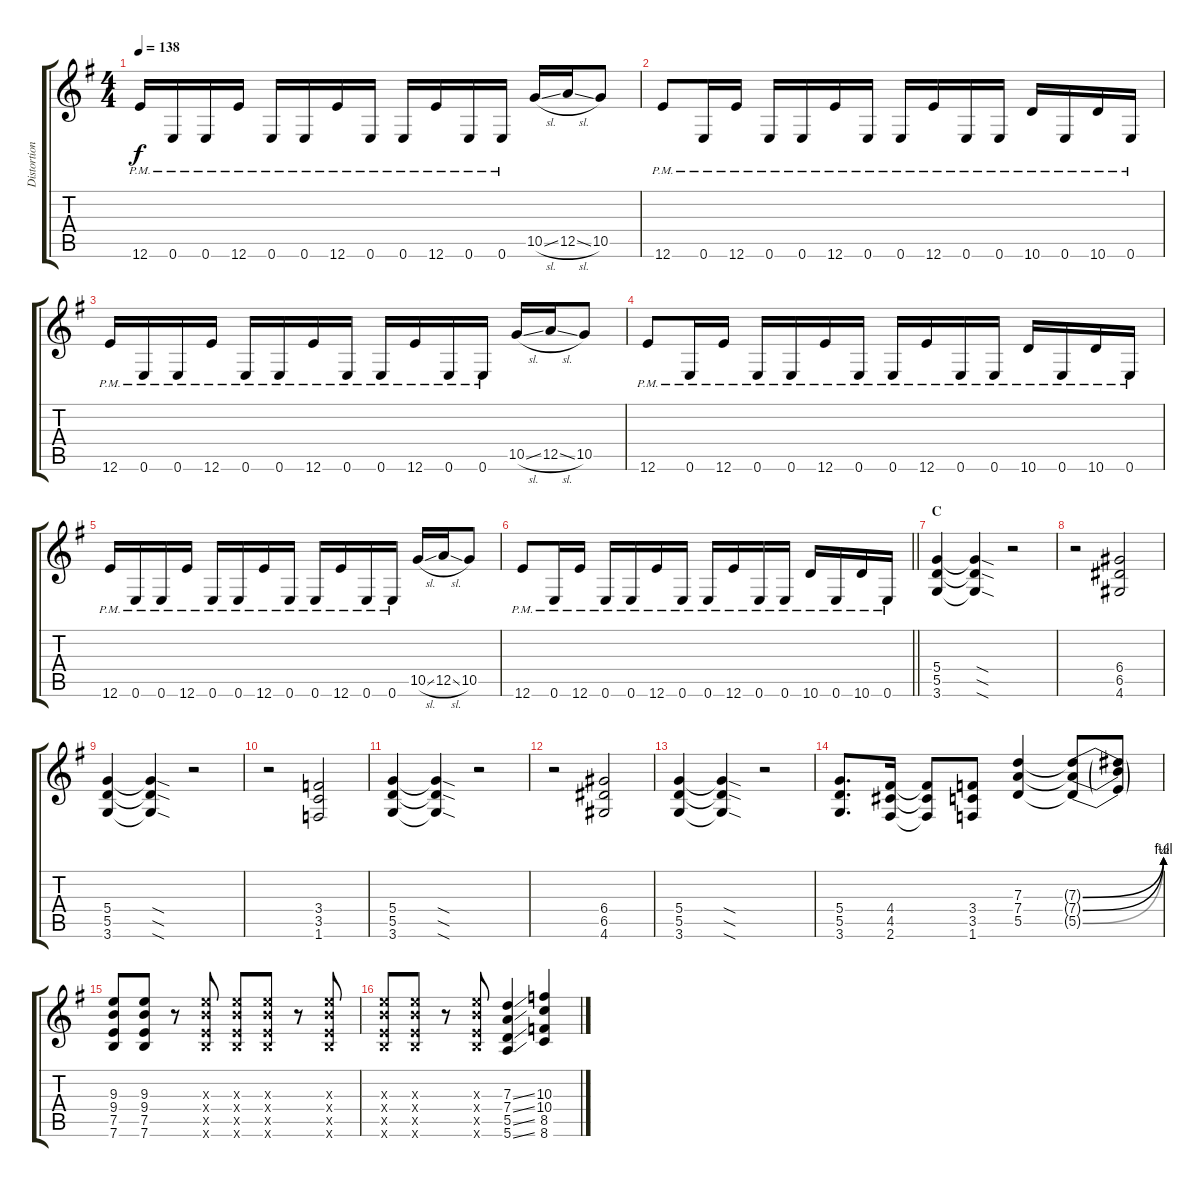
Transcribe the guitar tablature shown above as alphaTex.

\track ("Distortion 4" "Distortion") {instrument distortionguitar}
\staff {score tabs}
\tuning (E4 B3 G3 D3 A2 E2) {hide}
\ts (4 4)
\tempo 138
\clef g2
\ks g
12.6{pm}.16{dy f} 0.6{pm}.16 0.6{pm}.16 12.6{pm}.16 0.6{pm}.16 0.6{pm}.16 12.6{pm}.16 0.6{pm}.16 0.6{pm}.16 12.6{pm}.16 0.6{pm}.16 0.6{pm}.16 10.5{sl}.16 12.5{sl}.16 10.5.8 |
12.6{pm}.8 0.6{pm}.16 12.6{pm}.16 0.6{pm}.16 0.6{pm}.16 12.6{pm}.16 0.6{pm}.16 0.6{pm}.16 12.6{pm}.16 0.6{pm}.16 0.6{pm}.16 10.6{pm}.16 0.6{pm}.16 10.6{pm}.16 0.6{pm}.16 |
12.6{pm}.16 0.6{pm}.16 0.6{pm}.16 12.6{pm}.16 0.6{pm}.16 0.6{pm}.16 12.6{pm}.16 0.6{pm}.16 0.6{pm}.16 12.6{pm}.16 0.6{pm}.16 0.6{pm}.16 10.5{sl}.16 12.5{sl}.16 10.5.8 |
12.6{pm}.8 0.6{pm}.16 12.6{pm}.16 0.6{pm}.16 0.6{pm}.16 12.6{pm}.16 0.6{pm}.16 0.6{pm}.16 12.6{pm}.16 0.6{pm}.16 0.6{pm}.16 10.6{pm}.16 0.6{pm}.16 10.6{pm}.16 0.6{pm}.16 |
12.6{pm}.16 0.6{pm}.16 0.6{pm}.16 12.6{pm}.16 0.6{pm}.16 0.6{pm}.16 12.6{pm}.16 0.6{pm}.16 0.6{pm}.16 12.6{pm}.16 0.6{pm}.16 0.6{pm}.16 10.5{sl}.16 12.5{sl}.16 10.5.8 |
\barLineRight lightlight
12.6{pm}.8 0.6{pm}.16 12.6{pm}.16 0.6{pm}.16 0.6{pm}.16 12.6{pm}.16 0.6{pm}.16 0.6{pm}.16 12.6{pm}.16 0.6{pm}.16 0.6{pm}.16 10.6{pm}.16 0.6{pm}.16 10.6{pm}.16 0.6{pm}.16 |
\section ("" "C")
(5.4 5.5 3.6).4 (5.4{sod t} 5.5{sod t} 3.6{sod t}).4 r.2 |
r.2 (6.4 6.5 4.6).2 |
(5.4 5.5 3.6).4 (5.4{sod t} 5.5{sod t} 3.6{sod t}).4 r.2 |
r.2 (3.4 3.5 1.6).2 |
(5.4 5.5 3.6).4 (5.4{sod t} 5.5{sod t} 3.6{sod t}).4 r.2 |
r.2 (6.4 6.5 4.6).2 |
(5.4 5.5 3.6).4 (5.4{sod t} 5.5{sod t} 3.6{sod t}).4 r.2 |
(5.4 5.5 3.6).8{d} (4.4 4.5 2.6).16 (4.4{t} 4.5{t} 2.6{t}).8 (3.4 3.5 1.6).8 (7.3 7.4 5.5).4 (7.3{be (bend 0 0 60 2) t} 7.4{be (bend 0 0 60 4) t} 5.5{be (bend 0 0 60 4) t}).8 (7.3{t} 7.4{t} 5.5{t}).8 |
(9.3 9.4 7.5 7.6).8 (9.3 9.4 7.5 7.6).8 r.8 (9.3{x} 9.4{x} 7.5{x} 7.6{x}).8 (9.3{x} 9.4{x} 7.5{x} 7.6{x}).8 (9.3{x} 9.4{x} 7.5{x} 7.6{x}).8 r.8 (9.3{x} 9.4{x} 7.5{x} 7.6{x}).8 |
(9.3{x} 9.4{x} 7.5{x} 7.6{x}).8 (9.3{x} 9.4{x} 7.5{x} 7.6{x}).8 r.8 (9.3{x} 9.4{x} 7.5{x} 7.6{x}).8 (7.3{ss} 7.4{ss} 5.5{ss} 5.6{ss}).4 (10.3 10.4 8.5 8.6).4
